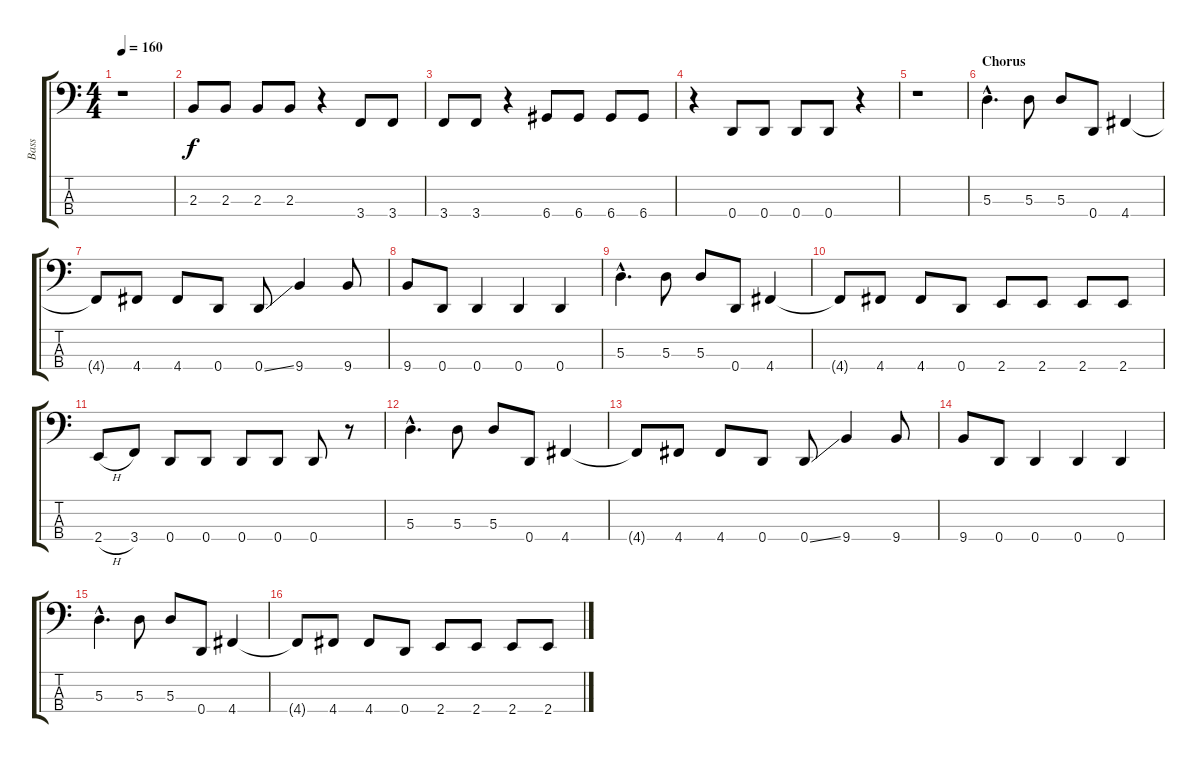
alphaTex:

\track ("Bass" "Bass") {instrument electricbasspick}
\staff {score tabs}
\tuning (G2 D2 A1 D1) {hide}
\ts (4 4)
\tempo 160
\clef f4
\ks c
r.1{dy f} |
2.3.8 2.3.8 2.3.8 2.3.8 r.4 3.4.8 3.4.8 |
3.4.8 3.4.8 r.4 6.4.8 6.4.8 6.4.8 6.4.8 |
r.4 0.4.8 0.4.8 0.4.8 0.4.8 r.4 |
r.1 |
\section ("" "Chorus")
5.3{hac}.4{d} 5.3.8 5.3.8 0.4.8 4.4.4 |
4.4{t}.8 4.4.8 4.4.8 0.4.8 0.4{ss}.8 9.4.4 9.4.8 |
9.4.8 0.4.8 0.4.4 0.4.4 0.4.4 |
5.3{hac}.4{d} 5.3.8 5.3.8 0.4.8 4.4.4 |
4.4{t}.8 4.4.8 4.4.8 0.4.8 2.4.8 2.4.8 2.4.8 2.4.8 |
2.4{h}.8 3.4.8 0.4.8 0.4.8 0.4.8 0.4.8 0.4.8 r.8 |
5.3{hac}.4{d} 5.3.8 5.3.8 0.4.8 4.4.4 |
4.4{t}.8 4.4.8 4.4.8 0.4.8 0.4{ss}.8 9.4.4 9.4.8 |
9.4.8 0.4.8 0.4.4 0.4.4 0.4.4 |
5.3{hac}.4{d} 5.3.8 5.3.8 0.4.8 4.4.4 |
4.4{t}.8 4.4.8 4.4.8 0.4.8 2.4.8 2.4.8 2.4.8 2.4.8
